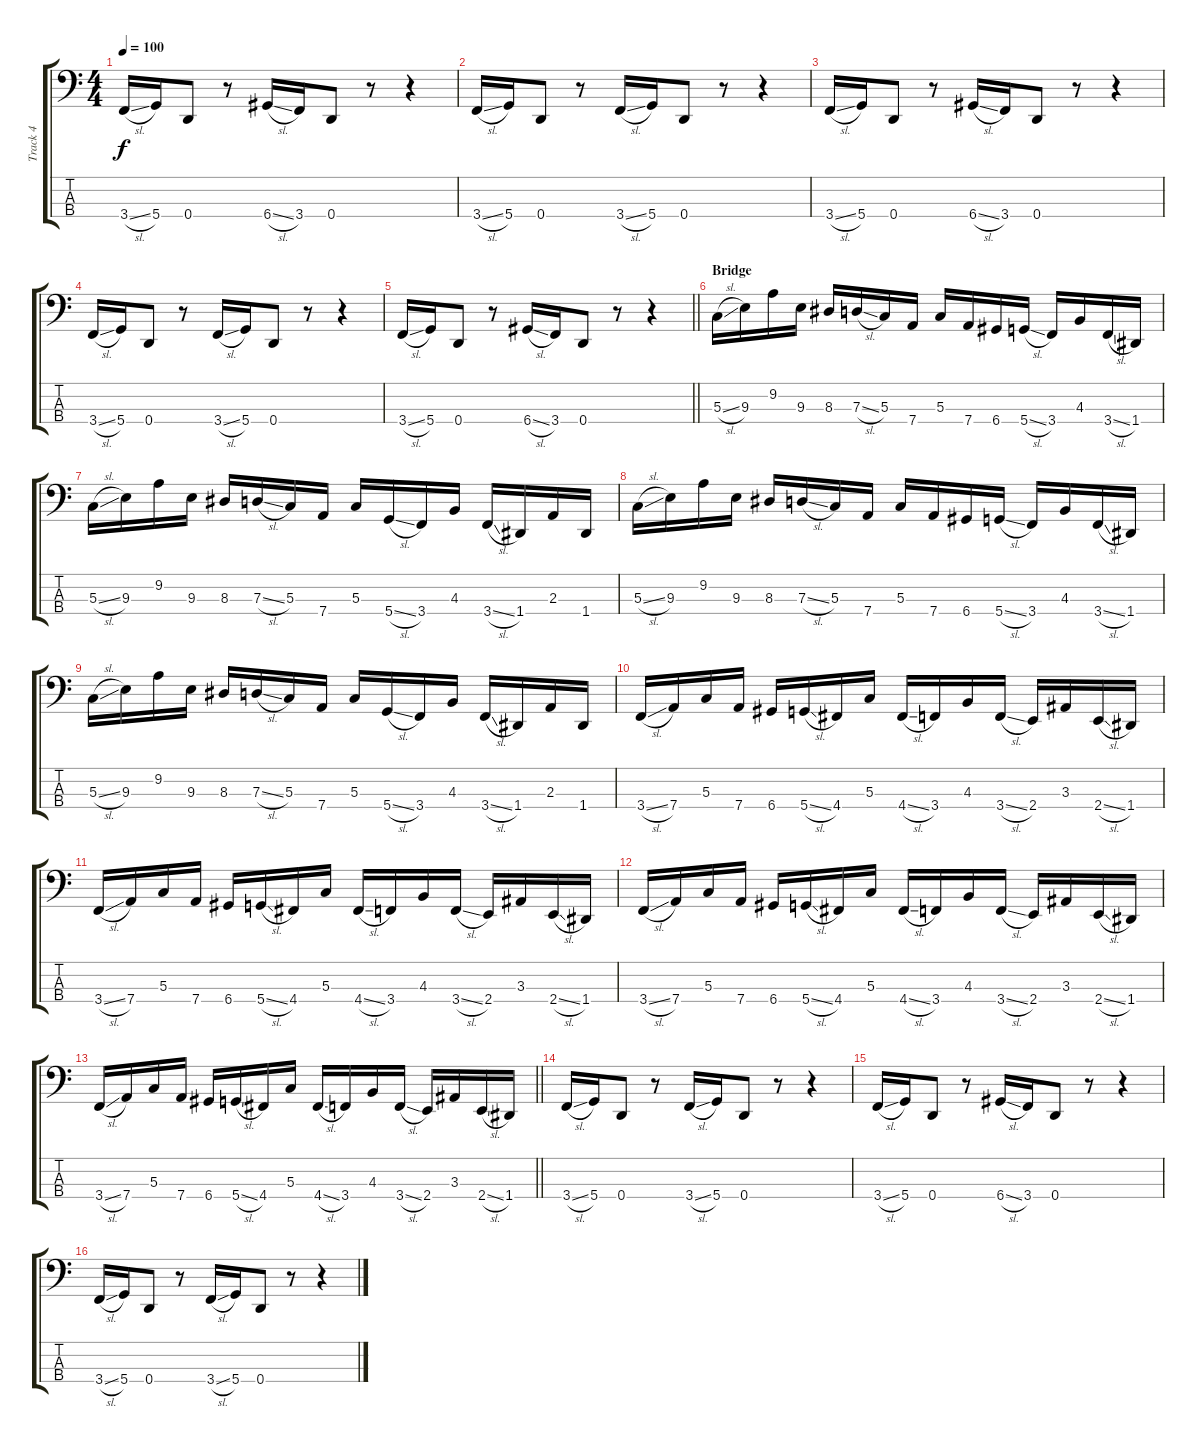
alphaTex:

\track ("Track 4" "Track 4") {instrument electricbasspick}
\staff {score tabs}
\tuning (F2 C2 G1 D1) {hide}
\ts (4 4)
\tempo 100
\clef f4
\ks c
3.4{sl}.16{dy f} 5.4.16 0.4.8 r.8 6.4{sl}.16 3.4.16{beam merge} 0.4.8 r.8 r.4 |
3.4{sl}.16 5.4.16 0.4.8 r.8 3.4{sl}.16 5.4.16{beam merge} 0.4.8 r.8 r.4 |
3.4{sl}.16 5.4.16 0.4.8 r.8 6.4{sl}.16 3.4.16{beam merge} 0.4.8 r.8 r.4 |
3.4{sl}.16 5.4.16 0.4.8 r.8 3.4{sl}.16 5.4.16{beam merge} 0.4.8 r.8 r.4 |
\barLineRight lightlight
3.4{sl}.16 5.4.16 0.4.8 r.8 6.4{sl}.16 3.4.16{beam merge} 0.4.8 r.8 r.4 |
\section ("" "Bridge")
5.3{sl}.16 9.3.16 9.2.16 9.3.16 8.3.16 7.3{sl}.16 5.3.16 7.4.16 5.3.16 7.4.16 6.4.16 5.4{sl}.16 3.4.16 4.3.16 3.4{sl}.16 1.4.16 |
5.3{sl}.16 9.3.16 9.2.16 9.3.16 8.3.16 7.3{sl}.16 5.3.16 7.4.16 5.3.16 5.4{sl}.16 3.4.16 4.3.16 3.4{sl}.16 1.4.16 2.3.16 1.4.16 |
5.3{sl}.16 9.3.16 9.2.16 9.3.16 8.3.16 7.3{sl}.16 5.3.16 7.4.16 5.3.16 7.4.16 6.4.16 5.4{sl}.16 3.4.16 4.3.16 3.4{sl}.16 1.4.16 |
5.3{sl}.16 9.3.16 9.2.16 9.3.16 8.3.16 7.3{sl}.16 5.3.16 7.4.16 5.3.16 5.4{sl}.16 3.4.16 4.3.16 3.4{sl}.16 1.4.16 2.3.16 1.4.16 |
3.4{sl}.16 7.4.16 5.3.16 7.4.16 6.4.16 5.4{sl}.16 4.4.16 5.3.16 4.4{sl}.16 3.4.16 4.3.16 3.4{sl}.16 2.4.16 3.3.16 2.4{sl}.16 1.4.16 |
3.4{sl}.16 7.4.16 5.3.16 7.4.16 6.4.16 5.4{sl}.16 4.4.16 5.3.16 4.4{sl}.16 3.4.16 4.3.16 3.4{sl}.16 2.4.16 3.3.16 2.4{sl}.16 1.4.16 |
3.4{sl}.16 7.4.16 5.3.16 7.4.16 6.4.16 5.4{sl}.16 4.4.16 5.3.16 4.4{sl}.16 3.4.16 4.3.16 3.4{sl}.16 2.4.16 3.3.16 2.4{sl}.16 1.4.16 |
\barLineRight lightlight
3.4{sl}.16 7.4.16 5.3.16 7.4.16 6.4.16 5.4{sl}.16 4.4.16 5.3.16 4.4{sl}.16 3.4.16 4.3.16 3.4{sl}.16 2.4.16 3.3.16 2.4{sl}.16 1.4.16 |
\section ("" "")
3.4{sl}.16 5.4.16 0.4.8 r.8 3.4{sl}.16 5.4.16{beam merge} 0.4.8 r.8 r.4 |
3.4{sl}.16 5.4.16 0.4.8 r.8 6.4{sl}.16 3.4.16{beam merge} 0.4.8 r.8 r.4 |
3.4{sl}.16 5.4.16 0.4.8 r.8 3.4{sl}.16 5.4.16{beam merge} 0.4.8 r.8 r.4
